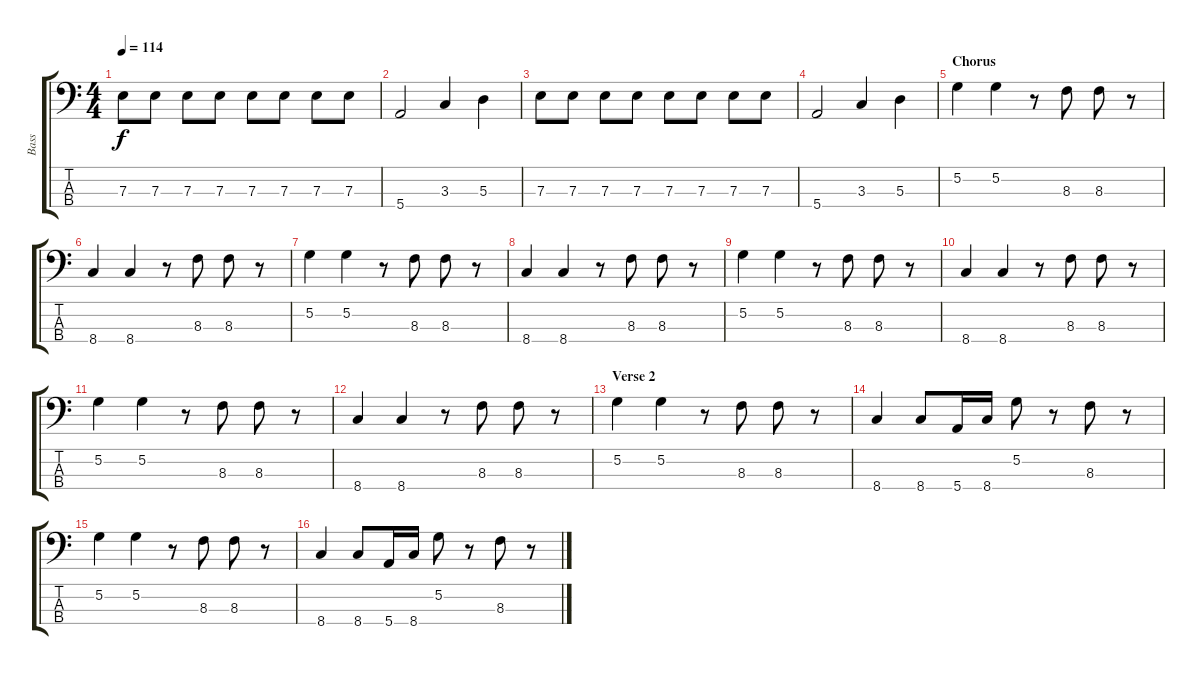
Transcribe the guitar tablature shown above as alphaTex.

\track ("Bass" "Bass") {instrument electricbassfinger}
\staff {score tabs}
\tuning (G2 D2 A1 E1) {hide}
\ts (4 4)
\tempo 114
\clef f4
\ks c
7.3.8{dy f} 7.3.8 7.3.8 7.3.8 7.3.8 7.3.8 7.3.8 7.3.8 |
5.4.2 3.3.4 5.3.4 |
7.3.8 7.3.8 7.3.8 7.3.8 7.3.8 7.3.8 7.3.8 7.3.8 |
5.4.2 3.3.4 5.3.4 |
\section ("" "Chorus")
5.2.4 5.2.4 r.8 8.3.8 8.3.8 r.8 |
8.4.4 8.4.4 r.8 8.3.8 8.3.8 r.8 |
5.2.4 5.2.4 r.8 8.3.8 8.3.8 r.8 |
8.4.4 8.4.4 r.8 8.3.8 8.3.8 r.8 |
5.2.4 5.2.4 r.8 8.3.8 8.3.8 r.8 |
8.4.4 8.4.4 r.8 8.3.8 8.3.8 r.8 |
5.2.4 5.2.4 r.8 8.3.8 8.3.8 r.8 |
8.4.4 8.4.4 r.8 8.3.8 8.3.8 r.8 |
\section ("" "Verse 2")
5.2.4 5.2.4 r.8 8.3.8 8.3.8 r.8 |
8.4.4 8.4.8 5.4.16 8.4.16 5.2.8 r.8 8.3.8 r.8 |
5.2.4 5.2.4 r.8 8.3.8 8.3.8 r.8 |
8.4.4 8.4.8 5.4.16 8.4.16 5.2.8 r.8 8.3.8 r.8
